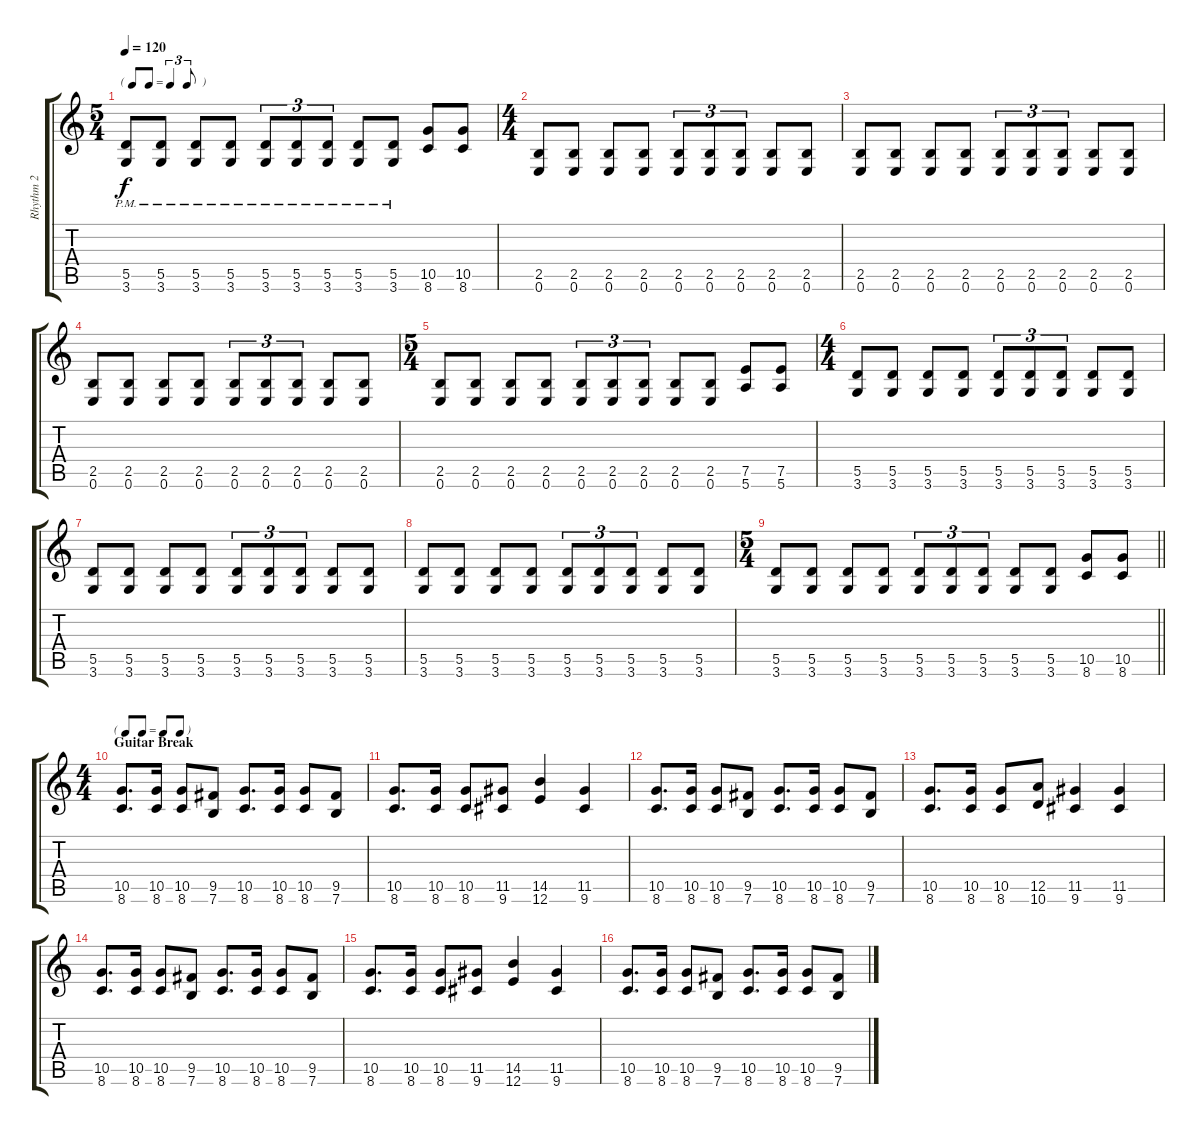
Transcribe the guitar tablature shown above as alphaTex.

\track ("Rhythm 2" "Rhythm 2") {instrument overdrivenguitar}
\staff {score tabs}
\tuning (E4 B3 G3 D3 A2 E2) {hide}
\ts (5 4)
\tf triplet8th
\tempo 120
\clef g2
\ks c
(5.5{pm} 3.6{pm}).8{dy f} (5.5{pm} 3.6{pm}).8 (5.5{pm} 3.6{pm}).8 (5.5{pm} 3.6{pm}).8 (5.5{pm} 3.6{pm}).8{tu (3 2)} (5.5{pm} 3.6{pm}).8{tu (3 2)} (5.5{pm} 3.6{pm}).8{tu (3 2)} (5.5{pm} 3.6{pm}).8 (5.5{pm} 3.6{pm}).8 (10.5 8.6).8 (10.5 8.6).8 |
\ts (4 4)
(2.5 0.6).8 (2.5 0.6).8 (2.5 0.6).8 (2.5 0.6).8 (2.5 0.6).8{tu (3 2)} (2.5 0.6).8{tu (3 2)} (2.5 0.6).8{tu (3 2)} (2.5 0.6).8 (2.5 0.6).8 |
(2.5 0.6).8 (2.5 0.6).8 (2.5 0.6).8 (2.5 0.6).8 (2.5 0.6).8{tu (3 2)} (2.5 0.6).8{tu (3 2)} (2.5 0.6).8{tu (3 2)} (2.5 0.6).8 (2.5 0.6).8 |
(2.5 0.6).8 (2.5 0.6).8 (2.5 0.6).8 (2.5 0.6).8 (2.5 0.6).8{tu (3 2)} (2.5 0.6).8{tu (3 2)} (2.5 0.6).8{tu (3 2)} (2.5 0.6).8 (2.5 0.6).8 |
\ts (5 4)
(2.5 0.6).8 (2.5 0.6).8 (2.5 0.6).8 (2.5 0.6).8 (2.5 0.6).8{tu (3 2)} (2.5 0.6).8{tu (3 2)} (2.5 0.6).8{tu (3 2)} (2.5 0.6).8 (2.5 0.6).8 (7.5 5.6).8 (7.5 5.6).8 |
\ts (4 4)
(5.5 3.6).8 (5.5 3.6).8 (5.5 3.6).8 (5.5 3.6).8 (5.5 3.6).8{tu (3 2)} (5.5 3.6).8{tu (3 2)} (5.5 3.6).8{tu (3 2)} (5.5 3.6).8 (5.5 3.6).8 |
(5.5 3.6).8 (5.5 3.6).8 (5.5 3.6).8 (5.5 3.6).8 (5.5 3.6).8{tu (3 2)} (5.5 3.6).8{tu (3 2)} (5.5 3.6).8{tu (3 2)} (5.5 3.6).8 (5.5 3.6).8 |
(5.5 3.6).8 (5.5 3.6).8 (5.5 3.6).8 (5.5 3.6).8 (5.5 3.6).8{tu (3 2)} (5.5 3.6).8{tu (3 2)} (5.5 3.6).8{tu (3 2)} (5.5 3.6).8 (5.5 3.6).8 |
\ts (5 4)
\barLineRight lightlight
(5.5 3.6).8 (5.5 3.6).8 (5.5 3.6).8 (5.5 3.6).8 (5.5 3.6).8{tu (3 2)} (5.5 3.6).8{tu (3 2)} (5.5 3.6).8{tu (3 2)} (5.5 3.6).8 (5.5 3.6).8 (10.5 8.6).8 (10.5 8.6).8 |
\ts (4 4)
\tf none
\section ("" "Guitar Break")
(10.5 8.6).8{d} (10.5 8.6).16 (10.5 8.6).8 (9.5 7.6).8 (10.5 8.6).8{d} (10.5 8.6).16 (10.5 8.6).8 (9.5 7.6).8 |
(10.5 8.6).8{d} (10.5 8.6).16 (10.5 8.6).8 (11.5 9.6).8 (14.5 12.6).4 (11.5 9.6).4 |
(10.5 8.6).8{d} (10.5 8.6).16 (10.5 8.6).8 (9.5 7.6).8 (10.5 8.6).8{d} (10.5 8.6).16 (10.5 8.6).8 (9.5 7.6).8 |
(10.5 8.6).8{d} (10.5 8.6).16 (10.5 8.6).8 (12.5 10.6).8 (11.5 9.6).4 (11.5 9.6).4 |
(10.5 8.6).8{d} (10.5 8.6).16 (10.5 8.6).8 (9.5 7.6).8 (10.5 8.6).8{d} (10.5 8.6).16 (10.5 8.6).8 (9.5 7.6).8 |
(10.5 8.6).8{d} (10.5 8.6).16 (10.5 8.6).8 (11.5 9.6).8 (14.5 12.6).4 (11.5 9.6).4 |
(10.5 8.6).8{d} (10.5 8.6).16 (10.5 8.6).8 (9.5 7.6).8 (10.5 8.6).8{d} (10.5 8.6).16 (10.5 8.6).8 (9.5 7.6).8
